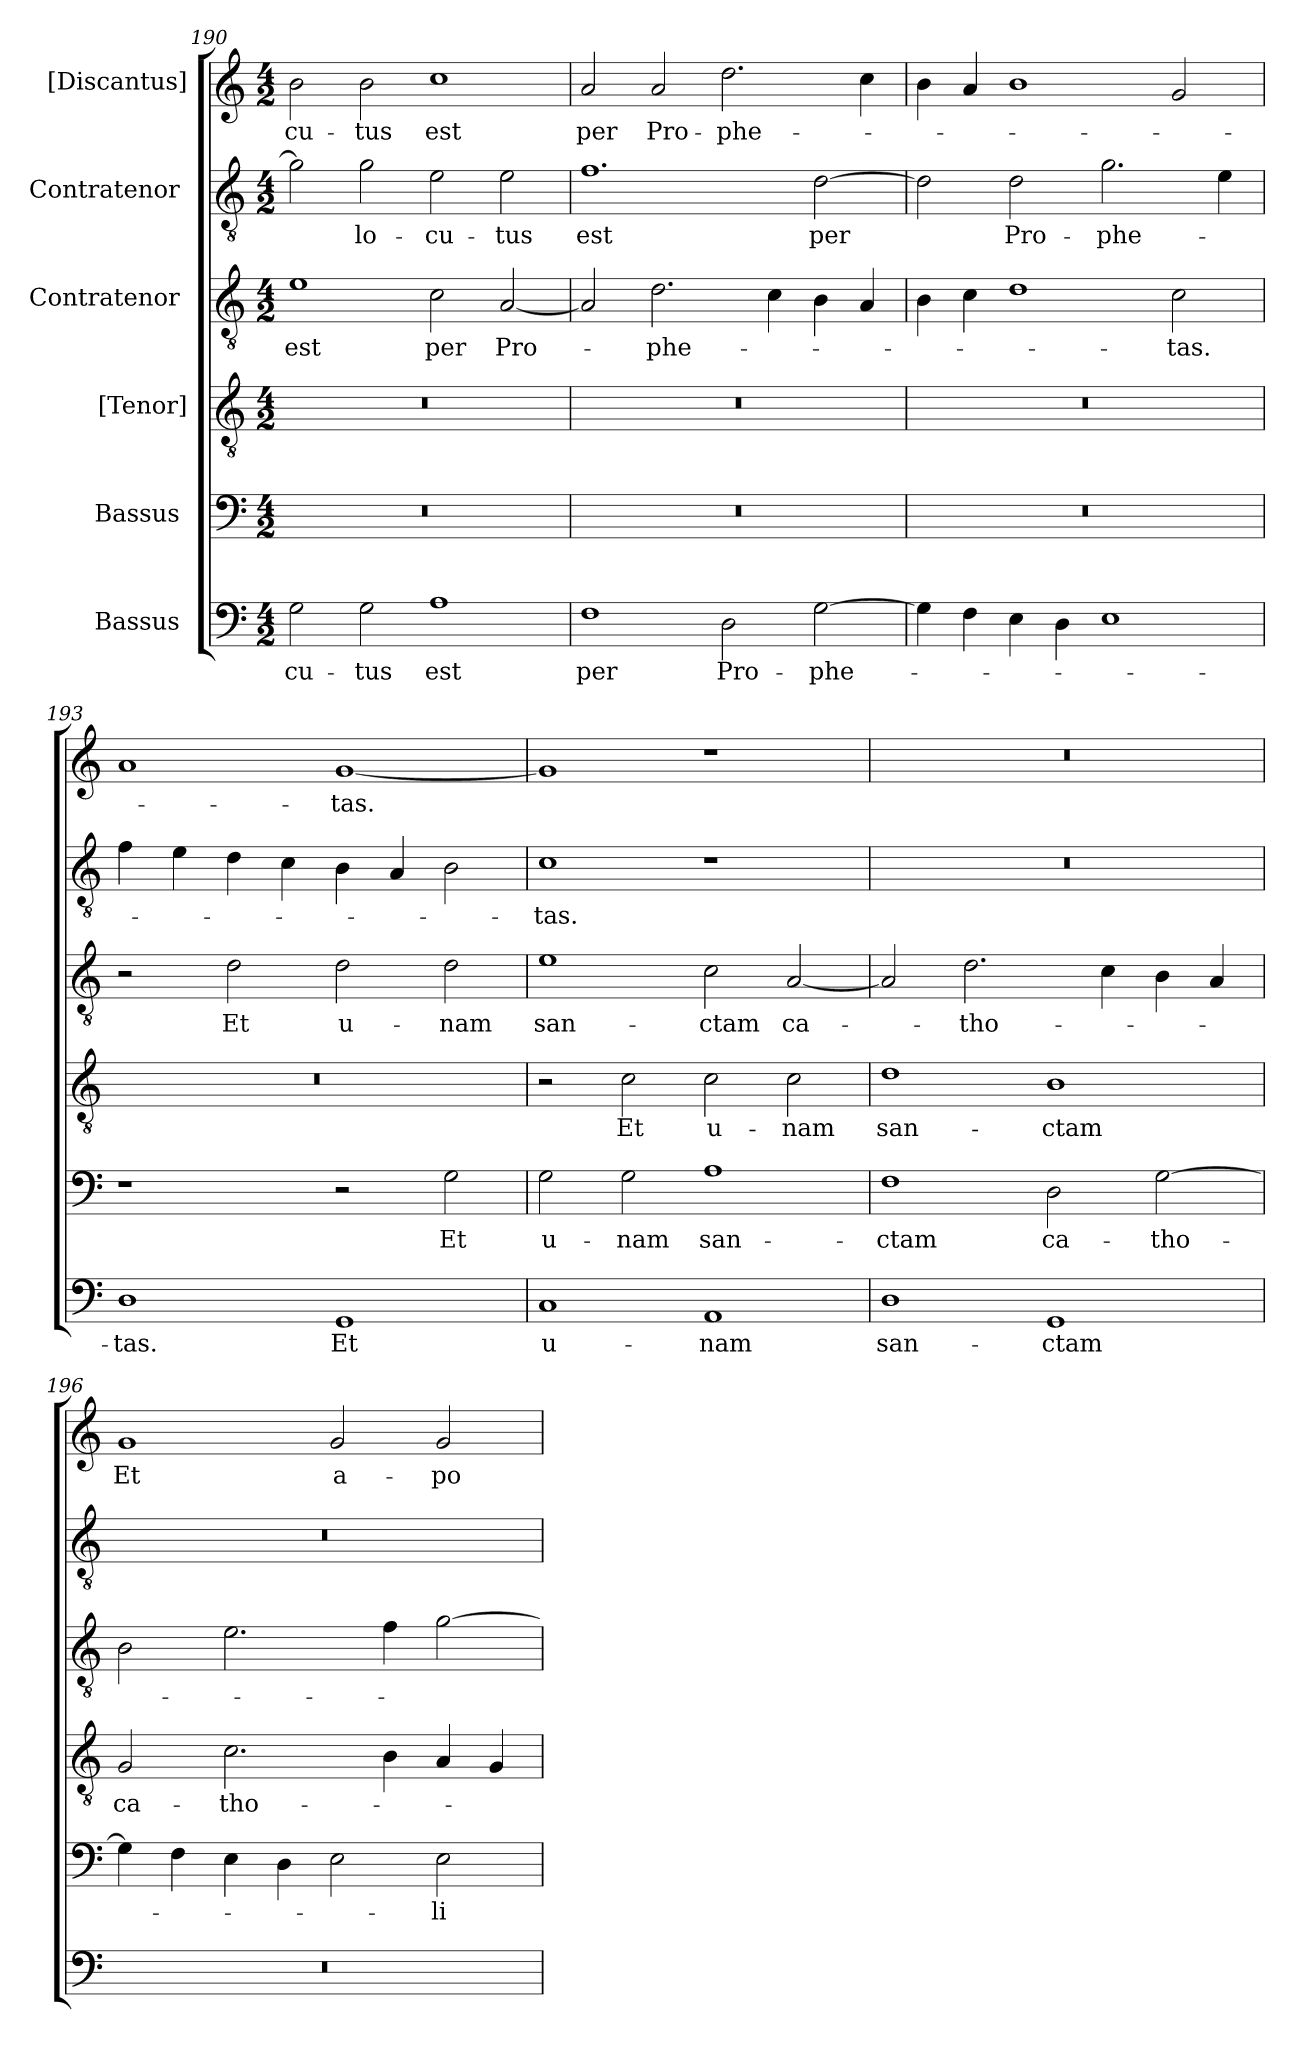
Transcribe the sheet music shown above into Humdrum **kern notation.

**kern	**text	**kern	**text	**kern	**text	**kern	**text	**kern	**text	**kern	**text
*part6	*part6	*part5	*part5	*part4	*part4	*part3	*part3	*part2	*part2	*part1	*part1
*staff6	*staff6	*staff5	*staff5	*staff4	*staff4	*staff3	*staff3	*staff2	*staff2	*staff1	*staff1
*I"Bassus [2]	*	*I"Bassus [1]	*	*I"[Tenor]	*	*I"Contratenor [2]	*	*I"Contratenor [1]	*	*I"[Discantus]	*
*clefF4	*	*clefF4	*	*clefGv2	*	*clefGv2	*	*clefGv2	*	*clefG2	*
*k[]	*	*k[]	*	*k[]	*	*k[]	*	*k[]	*	*k[]	*
*M4/2	*	*M4/2	*	*M4/2	*	*M4/2	*	*M4/2	*	*M4/2	*
=190	=190	=190	=190	=190	=190	=190	=190	=190	=190	=190	=190
2G\	-cu-	0r	.	0r	.	1e\	est	2g\]	.	2b\	-cu-
2G\	-tus	.	.	.	.	.	.	2g\	lo-	2b\	-tus
1A\	est	.	.	.	.	2c\	per	2e\	-cu-	1cc\	est
.	.	.	.	.	.	[2A/	Pro-	2e\	-tus	.	.
=191	=191	=191	=191	=191	=191	=191	=191	=191	=191	=191	=191
1F\	per	0r	.	0r	.	2A/]	.	1.f\	est	2a/	per
.	.	.	.	.	.	2.d\	-phe-	.	.	2a/	Pro-
2D\	Pro-	.	.	.	.	.	.	.	.	2.dd\	-phe-
.	.	.	.	.	.	4c\	.	.	.	.	.
[2G\	-phe-	.	.	.	.	4B\	.	[2d\	per	.	.
.	.	.	.	.	.	4A/	.	.	.	4cc\	.
=192	=192	=192	=192	=192	=192	=192	=192	=192	=192	=192	=192
4G\]	.	0r	.	0r	.	4B\	.	2d\]	.	4b\	.
4F\	.	.	.	.	.	4c\	.	.	.	4a/	.
4E\	.	.	.	.	.	1d\	.	2d\	Pro-	1b\	.
4D\	.	.	.	.	.	.	.	.	.	.	.
1E\	.	.	.	.	.	.	.	2.g\	-phe-	.	.
.	.	.	.	.	.	2c\	-tas.	.	.	2g/	.
.	.	.	.	.	.	.	.	4e\	.	.	.
=193	=193	=193	=193	=193	=193	=193	=193	=193	=193	=193	=193
1D\	-tas.	1r	.	0r	.	2r	.	4f\	.	1a/	.
.	.	.	.	.	.	.	.	4e\	.	.	.
.	.	.	.	.	.	2d\	Et	4d\	.	.	.
.	.	.	.	.	.	.	.	4c\	.	.	.
1GG/	Et	2r	.	.	.	2d\	u-	4B\	.	[1g/	-tas.
.	.	.	.	.	.	.	.	4A/	.	.	.
.	.	2G\	Et	.	.	2d\	-nam	2B\	.	.	.
=194	=194	=194	=194	=194	=194	=194	=194	=194	=194	=194	=194
1C/	u-	2G\	u-	2r	.	1e\	san-	1c\	-tas.	1g/]	.
.	.	2G\	-nam	2c\	Et	.	.	.	.	.	.
1AA/	-nam	1A\	san-	2c\	u-	2c\	-ctam	1r	.	1r	.
.	.	.	.	2c\	-nam	[2A/	ca-	.	.	.	.
=195	=195	=195	=195	=195	=195	=195	=195	=195	=195	=195	=195
1D\	san-	1F\	-ctam	1d\	san-	2A/]	.	0r	.	0r	.
.	.	.	.	.	.	2.d\	-tho-	.	.	.	.
1GG/	-ctam	2D\	ca-	1B\	-ctam	.	.	.	.	.	.
.	.	.	.	.	.	4c\	.	.	.	.	.
.	.	[2G\	-tho-	.	.	4B\	.	.	.	.	.
.	.	.	.	.	.	4A/	.	.	.	.	.
=196	=196	=196	=196	=196	=196	=196	=196	=196	=196	=196	=196
0r	.	4G\]	.	2G/	ca-	2B\	.	0r	.	1g/	Et
.	.	4F\	.	.	.	.	.	.	.	.	.
.	.	4E\	.	2.c\	-tho-	2.e\	.	.	.	.	.
.	.	4D\	.	.	.	.	.	.	.	.	.
.	.	2E\	.	.	.	.	.	.	.	2g/	a-
.	.	.	.	4B\	.	4f\	.	.	.	.	.
.	.	2E\	-li-	4A/	.	[2g\	.	.	.	2g/	-po-
.	.	.	.	4G/	.	.	.	.	.	.	.
=	=	=	=	=	=	=	=	=	=	=	=
*-	*-	*-	*-	*-	*-	*-	*-	*-	*-	*-	*-
